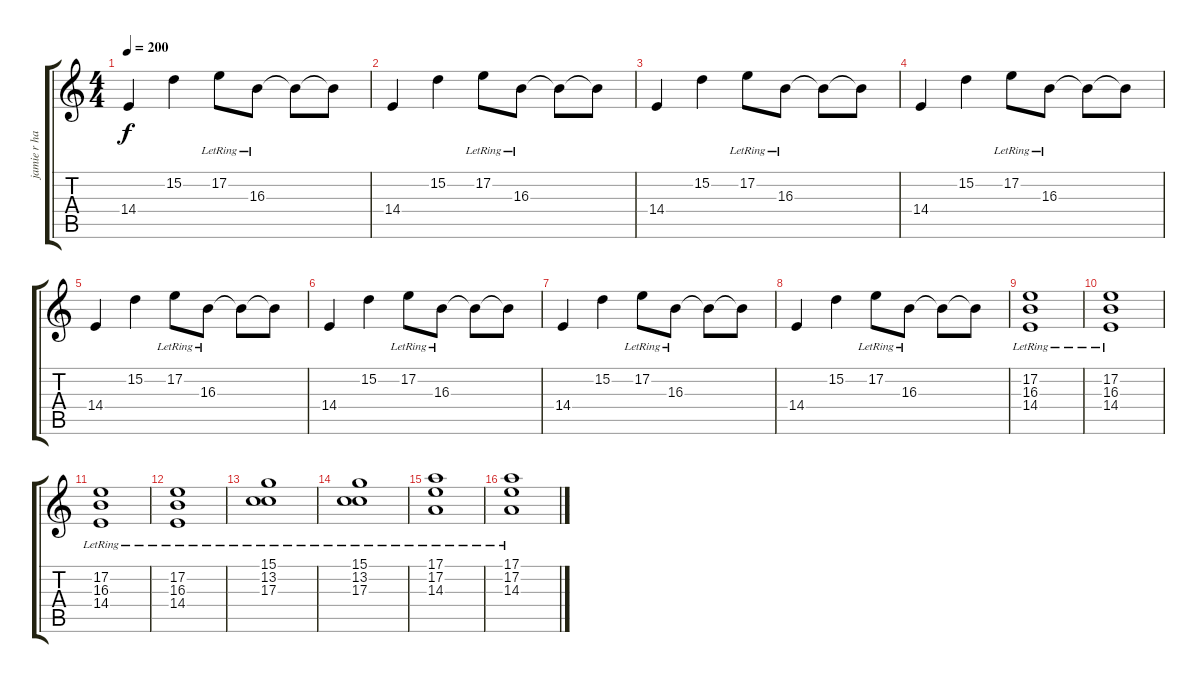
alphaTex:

\track ("jamie r hand" "jamie r ha") {instrument acousticgrandpiano}
\staff {score tabs}
\tuning (E4 B3 G3 D3 A2 E2) {hide}
\ts (4 4)
\tempo 200
\clef g2
\ks c
14.4.4{dy f} 15.2.4 17.2{lr}.8 16.3{lr}.8 16.3{t}.8 16.3{t}.8 |
14.4.4 15.2.4 17.2{lr}.8 16.3{lr}.8 16.3{t}.8 16.3{t}.8 |
14.4.4 15.2.4 17.2{lr}.8 16.3{lr}.8 16.3{t}.8 16.3{t}.8 |
14.4.4 15.2.4 17.2{lr}.8 16.3{lr}.8 16.3{t}.8 16.3{t}.8 |
14.4.4 15.2.4 17.2{lr}.8 16.3{lr}.8 16.3{t}.8 16.3{t}.8 |
14.4.4 15.2.4 17.2{lr}.8 16.3{lr}.8 16.3{t}.8 16.3{t}.8 |
14.4.4 15.2.4 17.2{lr}.8 16.3{lr}.8 16.3{t}.8 16.3{t}.8 |
14.4.4 15.2.4 17.2{lr}.8 16.3{lr}.8 16.3{t}.8 16.3{t}.8 |
(17.2{lr} 16.3{lr} 14.4{lr}).1 |
(17.2{lr} 16.3{lr} 14.4{lr}).1 |
(17.2{lr} 16.3{lr} 14.4{lr}).1 |
(17.2{lr} 16.3{lr} 14.4{lr}).1 |
(15.1{lr} 13.2{lr} 17.3{lr}).1 |
(15.1{lr} 13.2{lr} 17.3{lr}).1 |
(17.1{lr} 17.2{lr} 14.3{lr}).1 |
(17.1{lr} 17.2{lr} 14.3{lr}).1
